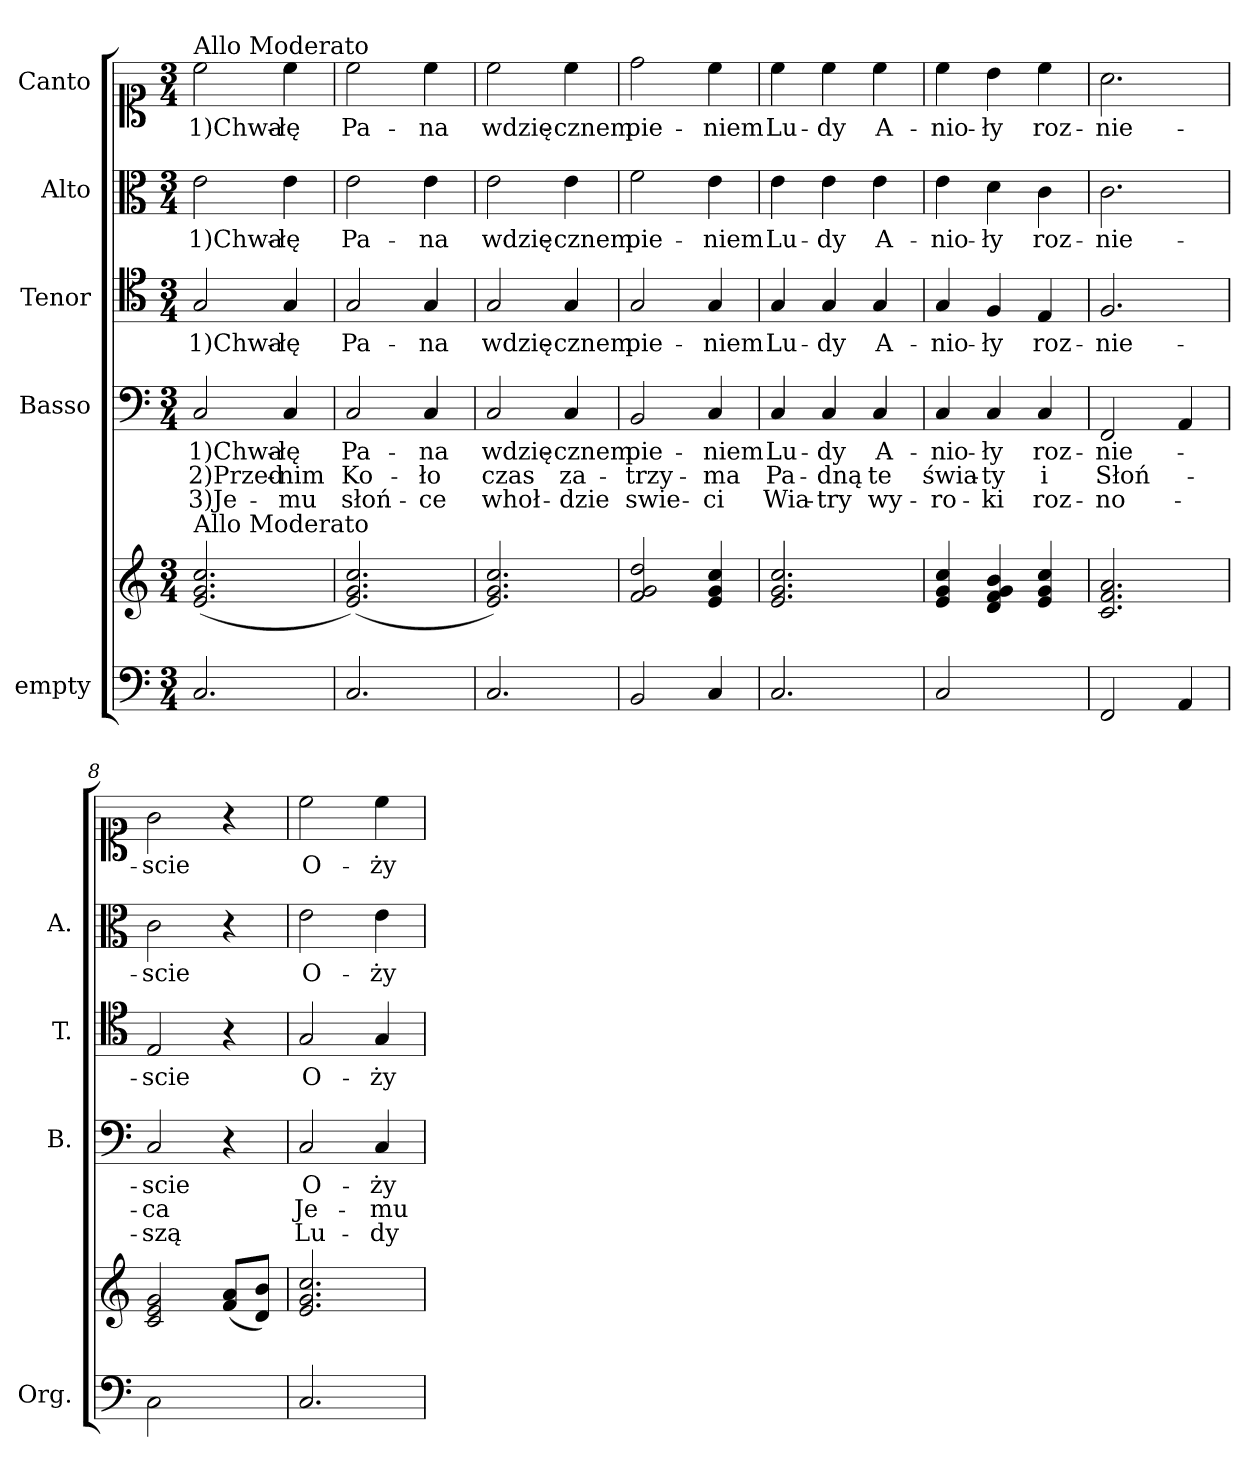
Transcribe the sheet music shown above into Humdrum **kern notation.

**kern	**kern	**kern	**text	**text	**text	**kern	**text	**kern	**text	**kern	**text
*part5	*part5	*part4	*part4	*part4	*part4	*part3	*part3	*part2	*part2	*part1	*part1
*staff6	*staff5	*staff4	*staff4	*staff4	*staff4	*staff3	*staff3	*staff2	*staff2	*staff1	*staff1
*I"empty	*	*I"Basso	*	*	*	*I"Tenor	*	*I"Alto	*	*I"Canto	*
*I'Org.	*	*I'B.	*	*	*	*I'T.	*	*I'A.	*	*	*
*clefF4	*clefG2	*clefF4	*	*	*	*clefC4	*	*clefC3	*	*clefC1	*
*k[]	*k[]	*k[]	*	*	*	*k[]	*	*k[]	*	*k[]	*
*C:	*C:	*C:	*	*	*	*C:	*	*C:	*	*C:	*
*M3/4	*M3/4	*M3/4	*	*	*	*M3/4	*	*M3/4	*	*M3/4	*
=1	=1	=1	=1	=1	=1	=1	=1	=1	=1	=1	=1
!	!	!	!	!	!	!	!	!	!	!LO:TX:a:t=Allo Moderato	!
!	!LO:TX:a:t=Allo Moderato	!	!	!	!	!	!	!	!	!	!
2.C/	(2.e/ 2.g/ 2.cc/	2C/	1)Chwa-	2)Przed-	3)Je-	2G/	1)Chwa-	2e\	1)Chwa-	2cc\	1)Chwa-
.	.	4C/	-łę	-nim	-mu	4G/	-łę	4e\	-łę	4cc\	-łę
=2	=2	=2	=2	=2	=2	=2	=2	=2	=2	=2	=2
2.C/	(2.e/ 2.g/ 2.cc/)	2C/	Pa-	Ko-	słoń-	2G/	Pa-	2e\	Pa-	2cc\	Pa-
.	.	4C/	-na	-ło	-ce	4G/	-na	4e\	-na	4cc\	-na
=3	=3	=3	=3	=3	=3	=3	=3	=3	=3	=3	=3
2.C/	2.e/ 2.g/ 2.cc/)	2C/	wdzię-	czas	whoł-	2G/	wdzię-	2e\	wdzię-	2cc\	wdzię-
.	.	4C/	-cznem	za-	-dzie	4G/	-cznem	4e\	-cznem	4cc\	-cznem
=4	=4	=4	=4	=4	=4	=4	=4	=4	=4	=4	=4
2BB/	2f/ 2g/ 2dd/	2BB/	pie-	-trzy-	swie-	2G/	pie-	2f\	pie-	2dd\	pie-
4C/	4e/ 4g/ 4cc/	4C/	-niem	-ma	-ci	4G/	-niem	4e\	-niem	4cc\	-niem
=5	=5	=5	=5	=5	=5	=5	=5	=5	=5	=5	=5
2.C/	2.e/ 2.g/ 2.cc/	4C/	Lu-	Pa-	Wia-	4G/	Lu-	4e\	Lu-	4cc\	Lu-
.	.	4C/	-dy	-dną	-try	4G/	-dy	4e\	-dy	4cc\	-dy
.	.	4C/	A-	te	wy-	4G/	A-	4e\	A-	4cc\	A-
=6	=6	=6	=6	=6	=6	=6	=6	=6	=6	=6	=6
2C/	4e/ 4g/ 4cc/	4C/	-nio-	świa-	-ro-	4G/	-nio-	4e\	-nio-	4cc\	-nio-
.	4d/ 4f/ 4g/ 4b/	4C/	-ły	-ty	-ki	4F/	-ły	4d\	-ły	4b\	-ły
4ryy	4e/ 4g/ 4cc/	4C/	roz-	i	roz-	4E/	roz-	4c\	roz-	4cc\	roz-
=7	=7	=7	=7	=7	=7	=7	=7	=7	=7	=7	=7
2FF/	2.c/ 2.f/ 2.a/	2FF/	-nie-	Słoń-	-no-	2.F/	-nie-	2.c\	-nie-	2.a\	-nie-
4AA/	.	4AA/	.	.	.	.	.	.	.	.	.
=8	=8	=8	=8	=8	=8	=8	=8	=8	=8	=8	=8
2C\	2c/ 2e/ 2g/	2C/	-scie	-ca	-szą	2E/	-scie	2c\	-scie	2g\	-scie
4ryy	(8f/ 8a/L	4r	.	.	.	4r	.	4r	.	4r	.
.	8d/ 8b/J)	.	.	.	.	.	.	.	.	.	.
=9	=9	=9	=9	=9	=9	=9	=9	=9	=9	=9	=9
2.C/	2.e/ 2.g/ 2.cc/	2C/	O-	Je-	Lu-	2G/	O-	2e\	O-	2cc\	O-
.	.	4C/	-ży-	-mu	-dy	4G/	-ży-	4e\	-ży-	4cc\	-ży-
=	=	=	=	=	=	=	=	=	=	=	=
*-	*-	*-	*-	*-	*-	*-	*-	*-	*-	*-	*-
